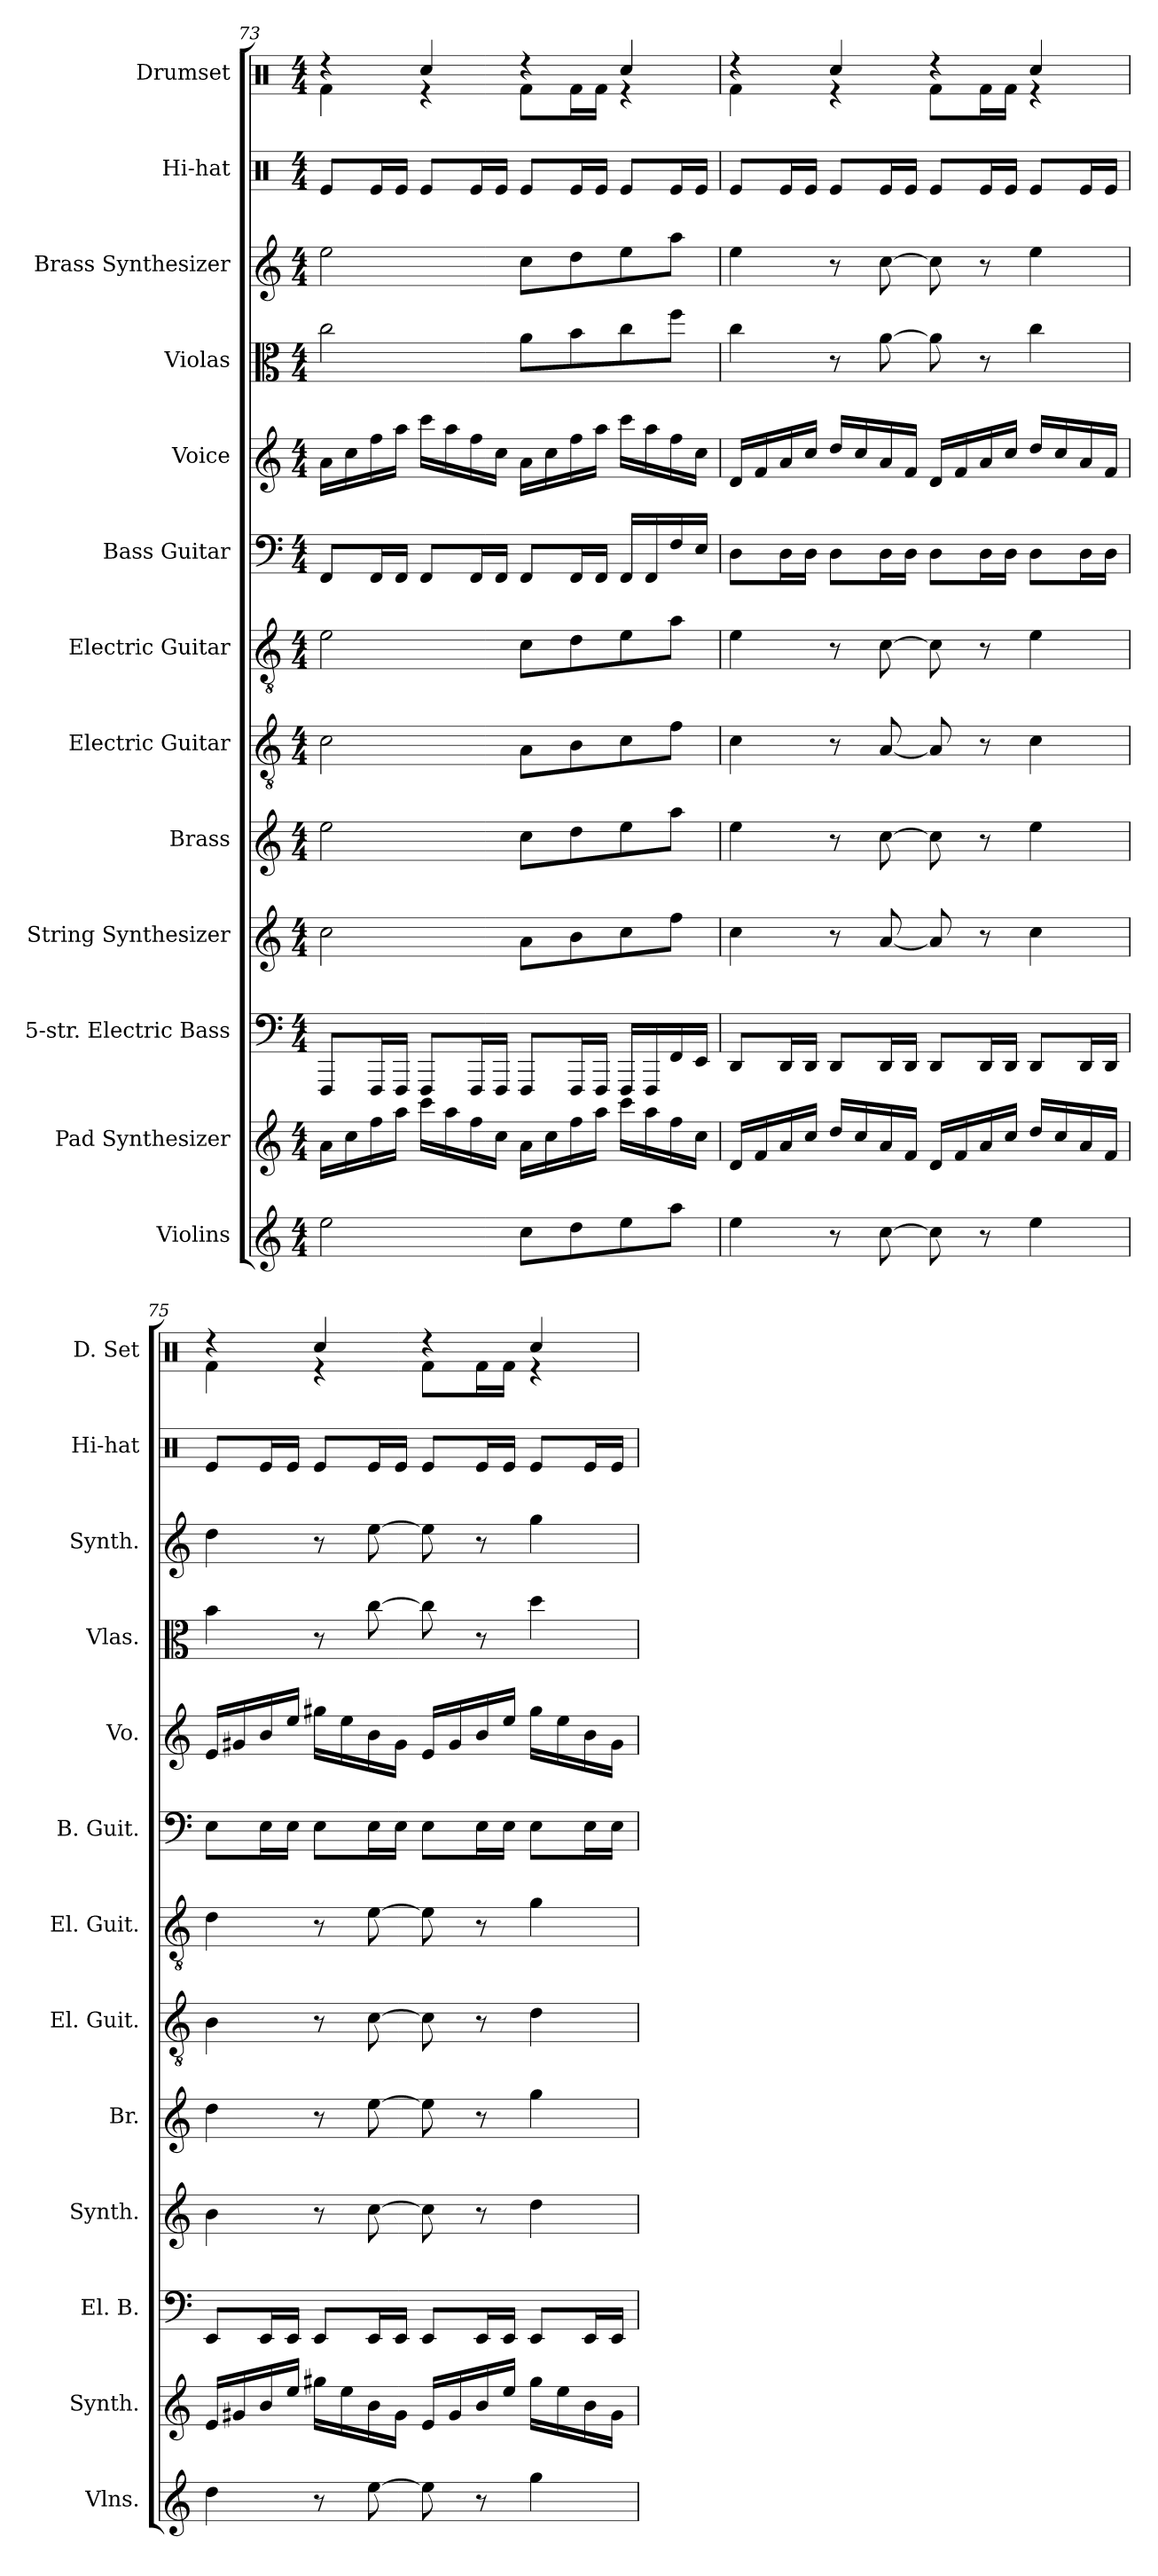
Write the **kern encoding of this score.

**kern	**kern	**kern	**kern	**kern	**kern	**kern	**kern	**kern	**kern	**kern	**kern	**kern
*part13	*part12	*part11	*part10	*part9	*part8	*part7	*part6	*part5	*part4	*part3	*part2	*part1
*staff13	*staff12	*staff11	*staff10	*staff9	*staff8	*staff7	*staff6	*staff5	*staff4	*staff3	*staff2	*staff1
*I"Violins	*I"Pad Synthesizer	*I"5-str. Electric Bass	*I"String Synthesizer	*I"Brass	*I"Electric Guitar	*I"Electric Guitar	*I"Bass Guitar	*I"Voice	*I"Violas	*I"Brass Synthesizer	*I"Hi-hat	*I"Drumset
*I'Vlns.	*I'Synth.	*I'El. B.	*I'Synth.	*I'Br.	*I'El. Guit.	*I'El. Guit.	*I'B. Guit.	*I'Vo.	*I'Vlas.	*I'Synth.	*I'Hi-hat	*I'D. Set
!!LO:PB:g=z
*clefG2	*clefG2	*clefF4	*clefG2	*clefG2	*clefGv2	*clefGv2	*clefF4	*clefG2	*clefC3	*clefG2	*clefX	*clefX
*	*	*ITrd7c12	*	*	*	*	*ITrd7c12	*	*	*	*	*
*k[]	*k[]	*k[]	*k[]	*k[]	*k[]	*k[]	*k[]	*k[]	*k[]	*k[]	*k[]	*k[]
*M4/4	*M4/4	*M4/4	*M4/4	*M4/4	*M4/4	*M4/4	*M4/4	*M4/4	*M4/4	*M4/4	*M4/4	*M4/4
=73	=73	=73	=73	=73	=73	=73	=73	=73	=73	=73	=73	=73
*	*	*	*	*	*	*	*	*	*	*	*	*^
2ee\	16a\LL	8FFFF/L	2cc\	2ee\	2c\	2e\	8FFF/L	16a\LL	2cc\	2ee\	8Re/L	4r	4Rf\
.	16cc\	.	.	.	.	.	.	16cc\	.	.	.	.	.
.	16ff\	16FFFF/L	.	.	.	.	16FFF/L	16ff\	.	.	16Re/L	.	.
.	16aa\JJ	16FFFF/JJ	.	.	.	.	16FFF/JJ	16aa\JJ	.	.	16Re/JJ	.	.
.	16ccc\LL	8FFFF/L	.	.	.	.	8FFF/L	16ccc\LL	.	.	8Re/L	4Rcc/	4r
.	16aa\	.	.	.	.	.	.	16aa\	.	.	.	.	.
.	16ff\	16FFFF/L	.	.	.	.	16FFF/L	16ff\	.	.	16Re/L	.	.
.	16cc\JJ	16FFFF/JJ	.	.	.	.	16FFF/JJ	16cc\JJ	.	.	16Re/JJ	.	.
8cc\L	16a\LL	8FFFF/L	8a\L	8cc\L	8A\L	8c\L	8FFF/L	16a\LL	8a\L	8cc\L	8Re/L	4r	8Rf\L
.	16cc\	.	.	.	.	.	.	16cc\	.	.	.	.	.
8dd\	16ff\	16FFFF/L	8b\	8dd\	8B\	8d\	16FFF/L	16ff\	8b\	8dd\	16Re/L	.	16Rf\L
.	16aa\JJ	16FFFF/JJ	.	.	.	.	16FFF/JJ	16aa\JJ	.	.	16Re/JJ	.	16Rf\JJ
8ee\	16ccc\LL	16FFFF/LL	8cc\	8ee\	8c\	8e\	16FFF/LL	16ccc\LL	8cc\	8ee\	8Re/L	4Rcc/	4r
.	16aa\	16FFFF/	.	.	.	.	16FFF/	16aa\	.	.	.	.	.
8aa\J	16ff\	16FFF/	8ff\J	8aa\J	8f\J	8a\J	16FF/	16ff\	8ff\J	8aa\J	16Re/L	.	.
.	16cc\JJ	16EEE/JJ	.	.	.	.	16EE/JJ	16cc\JJ	.	.	16Re/JJ	.	.
=74	=74	=74	=74	=74	=74	=74	=74	=74	=74	=74	=74	=74	=74
4ee\	16d/LL	8DDD/L	4cc\	4ee\	4c\	4e\	8DD\L	16d/LL	4cc\	4ee\	8Re/L	4r	4Rf\
.	16f/	.	.	.	.	.	.	16f/	.	.	.	.	.
.	16a/	16DDD/L	.	.	.	.	16DD\L	16a/	.	.	16Re/L	.	.
.	16cc/JJ	16DDD/JJ	.	.	.	.	16DD\JJ	16cc/JJ	.	.	16Re/JJ	.	.
8r	16dd/LL	8DDD/L	8r	8r	8r	8r	8DD\L	16dd/LL	8r	8r	8Re/L	4Rcc/	4r
.	16cc/	.	.	.	.	.	.	16cc/	.	.	.	.	.
[8cc\	16a/	16DDD/L	[8a/	[8cc\	[8A/	[8c\	16DD\L	16a/	[8a\	[8cc\	16Re/L	.	.
.	16f/JJ	16DDD/JJ	.	.	.	.	16DD\JJ	16f/JJ	.	.	16Re/JJ	.	.
8cc\]	16d/LL	8DDD/L	8a/]	8cc\]	8A/]	8c\]	8DD\L	16d/LL	8a\]	8cc\]	8Re/L	4r	8Rf\L
.	16f/	.	.	.	.	.	.	16f/	.	.	.	.	.
8r	16a/	16DDD/L	8r	8r	8r	8r	16DD\L	16a/	8r	8r	16Re/L	.	16Rf\L
.	16cc/JJ	16DDD/JJ	.	.	.	.	16DD\JJ	16cc/JJ	.	.	16Re/JJ	.	16Rf\JJ
4ee\	16dd/LL	8DDD/L	4cc\	4ee\	4c\	4e\	8DD\L	16dd/LL	4cc\	4ee\	8Re/L	4Rcc/	4r
.	16cc/	.	.	.	.	.	.	16cc/	.	.	.	.	.
.	16a/	16DDD/L	.	.	.	.	16DD\L	16a/	.	.	16Re/L	.	.
.	16f/JJ	16DDD/JJ	.	.	.	.	16DD\JJ	16f/JJ	.	.	16Re/JJ	.	.
!!LO:PB:g=z	!!
=75	=75	=75	=75	=75	=75	=75	=75	=75	=75	=75	=75	=75	=75
4dd\	16e/LL	8EEE/L	4b\	4dd\	4B\	4d\	8EE\L	16e/LL	4b\	4dd\	8Re/L	4r	4Rf\
.	16g#X/	.	.	.	.	.	.	16g#X/	.	.	.	.	.
.	16b/	16EEE/L	.	.	.	.	16EE\L	16b/	.	.	16Re/L	.	.
.	16ee/JJ	16EEE/JJ	.	.	.	.	16EE\JJ	16ee/JJ	.	.	16Re/JJ	.	.
8r	16gg#X\LL	8EEE/L	8r	8r	8r	8r	8EE\L	16gg#X\LL	8r	8r	8Re/L	4Rcc/	4r
.	16ee\	.	.	.	.	.	.	16ee\	.	.	.	.	.
[8ee\	16b\	16EEE/L	[8cc\	[8ee\	[8c\	[8e\	16EE\L	16b\	[8cc\	[8ee\	16Re/L	.	.
.	16g#\JJ	16EEE/JJ	.	.	.	.	16EE\JJ	16g#\JJ	.	.	16Re/JJ	.	.
8ee\]	16e/LL	8EEE/L	8cc\]	8ee\]	8c\]	8e\]	8EE\L	16e/LL	8cc\]	8ee\]	8Re/L	4r	8Rf\L
.	16g#/	.	.	.	.	.	.	16g#/	.	.	.	.	.
8r	16b/	16EEE/L	8r	8r	8r	8r	16EE\L	16b/	8r	8r	16Re/L	.	16Rf\L
.	16ee/JJ	16EEE/JJ	.	.	.	.	16EE\JJ	16ee/JJ	.	.	16Re/JJ	.	16Rf\JJ
4gg\	16gg#\LL	8EEE/L	4dd\	4gg\	4d\	4g\	8EE\L	16gg#\LL	4dd\	4gg\	8Re/L	4Rcc/	4r
.	16ee\	.	.	.	.	.	.	16ee\	.	.	.	.	.
.	16b\	16EEE/L	.	.	.	.	16EE\L	16b\	.	.	16Re/L	.	.
.	16g#\JJ	16EEE/JJ	.	.	.	.	16EE\JJ	16g#\JJ	.	.	16Re/JJ	.	.
*	*	*	*	*	*	*	*	*	*	*	*	*v	*v
=	=	=	=	=	=	=	=	=	=	=	=	=
*-	*-	*-	*-	*-	*-	*-	*-	*-	*-	*-	*-	*-
